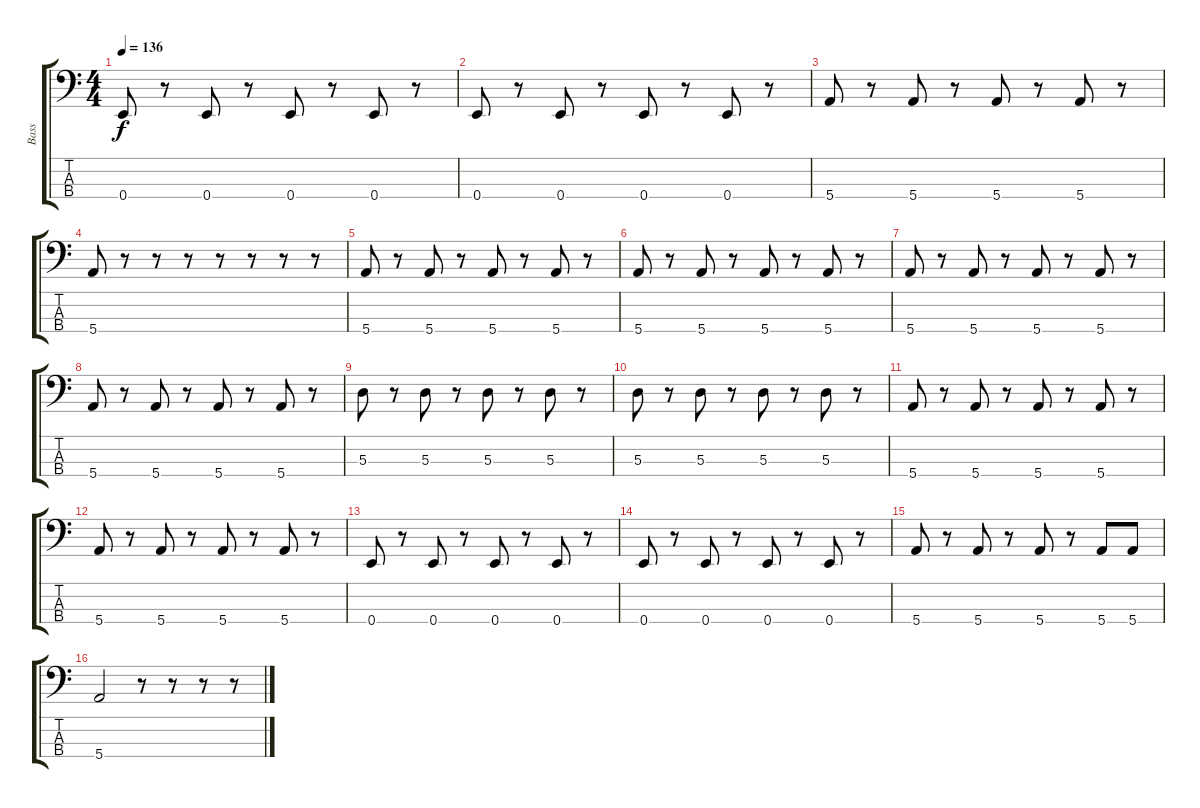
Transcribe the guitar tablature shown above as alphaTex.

\track ("Bass" "Bass") {instrument electricbassfinger}
\staff {score tabs}
\tuning (G2 D2 A1 E1) {hide}
\ts (4 4)
\tempo 136
\clef f4
\ks c
0.4.8{dy f} r.8 0.4.8 r.8 0.4.8 r.8 0.4.8 r.8 |
0.4.8 r.8 0.4.8 r.8 0.4.8 r.8 0.4.8 r.8 |
5.4.8 r.8 5.4.8 r.8 5.4.8 r.8 5.4.8 r.8 |
5.4.8 r.8 r.8 r.8 r.8 r.8 r.8 r.8 |
5.4.8 r.8 5.4.8 r.8 5.4.8 r.8 5.4.8 r.8 |
5.4.8 r.8 5.4.8 r.8 5.4.8 r.8 5.4.8 r.8 |
5.4.8 r.8 5.4.8 r.8 5.4.8 r.8 5.4.8 r.8 |
5.4.8 r.8 5.4.8 r.8 5.4.8 r.8 5.4.8 r.8 |
5.3.8 r.8 5.3.8 r.8 5.3.8 r.8 5.3.8 r.8 |
5.3.8 r.8 5.3.8 r.8 5.3.8 r.8 5.3.8 r.8 |
5.4.8 r.8 5.4.8 r.8 5.4.8 r.8 5.4.8 r.8 |
5.4.8 r.8 5.4.8 r.8 5.4.8 r.8 5.4.8 r.8 |
0.4.8 r.8 0.4.8 r.8 0.4.8 r.8 0.4.8 r.8 |
0.4.8 r.8 0.4.8 r.8 0.4.8 r.8 0.4.8 r.8 |
5.4.8 r.8 5.4.8 r.8 5.4.8 r.8 5.4.8 5.4.8 |
5.4.2 r.8 r.8 r.8 r.8
